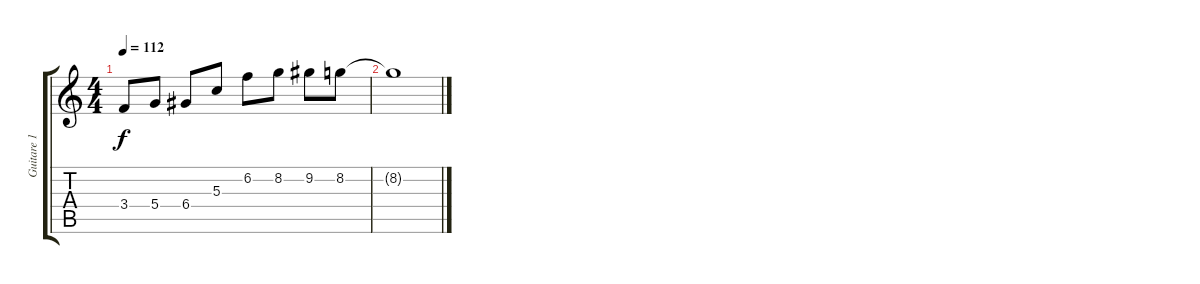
\track ("Guitare 1" "Guitare 1") {instrument overdrivenguitar}
\staff {score tabs}
\tuning (E4 B3 G3 D3 A2 E2) {hide}
\ts (4 4)
\tempo 112
\clef g2
\ks c
3.4.8{dy f instrument overdrivenguitar} 5.4.8 6.4.8 5.3.8 6.2.8 8.2.8 9.2.8 8.2.8 |
8.2{t}.1
